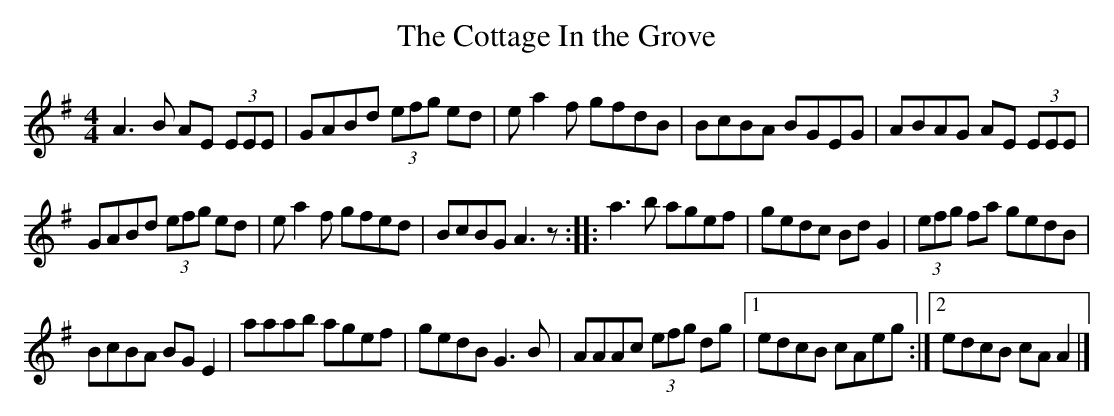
X:1
T:Cottage In the Grove, The
M:4/4
L:1/8
K:A dorian
A3 B AE (3EEE|GABd (3efg ed|e a2 f gfdB|BcBA BGEG|ABAG AE (3EEE|
GABd (3efg ed|e a2 f gfed|BcBG A3 z::a3 b agef|gedc Bd G2|(3efg fa gedB|
BcBA BG E2|aaab agef|gedB G3 B|AAAc (3efg dg|1 edcB cAeg:|2 edcB cA A2|]
